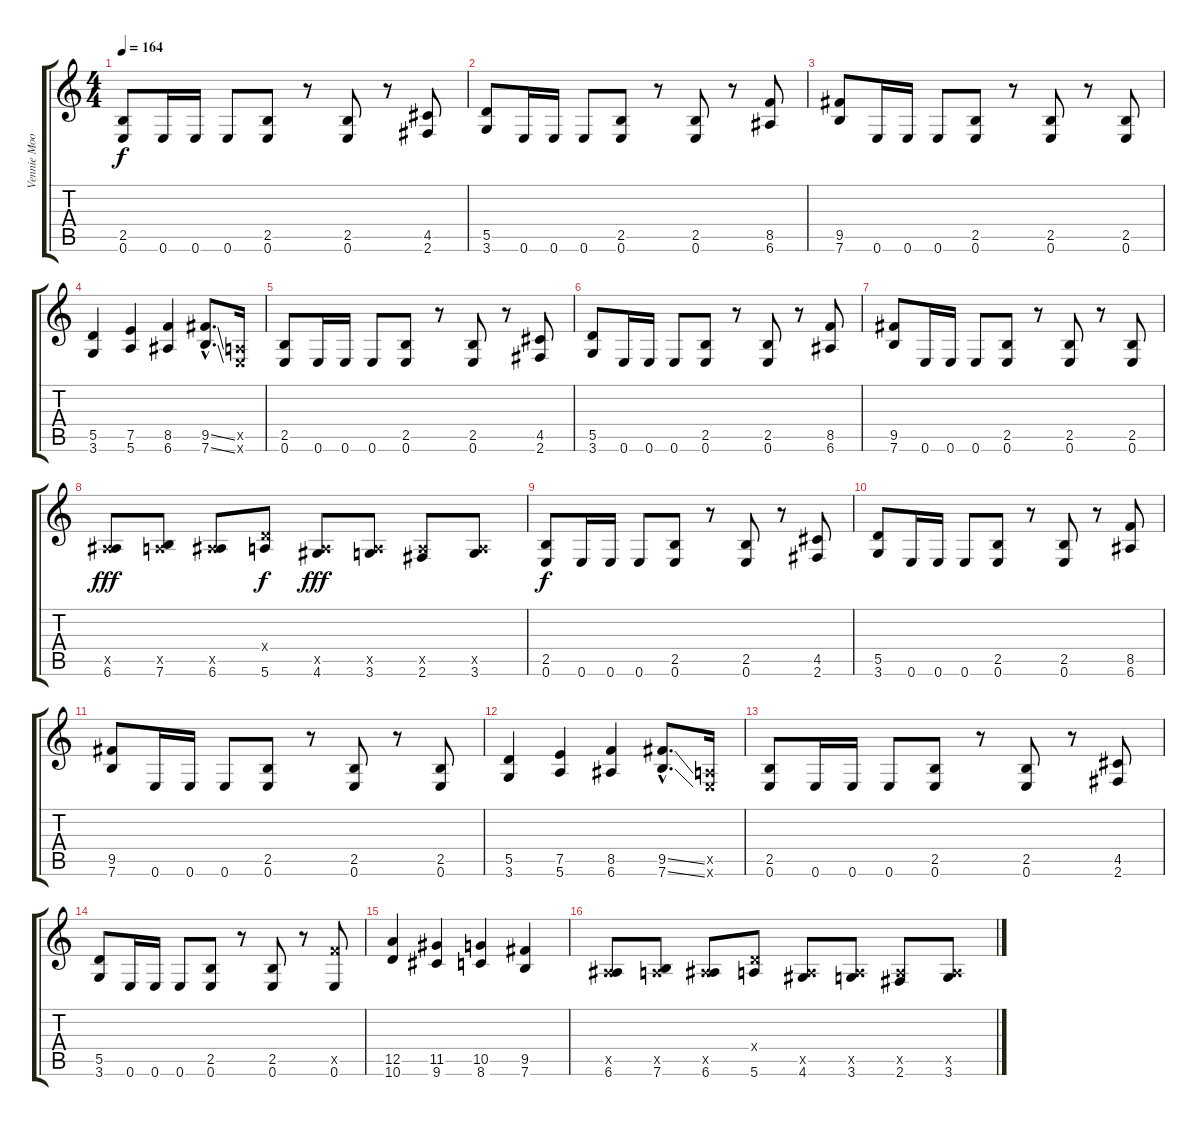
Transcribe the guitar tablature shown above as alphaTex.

\track ("Vennie Moore" "Vennie Moo") {instrument overdrivenguitar}
\staff {score tabs}
\tuning (E4 B3 G3 D3 A2 E2) {hide}
\ts (4 4)
\tempo 164
\clef g2
\ks c
(2.5 0.6).8{dy f instrument overdrivenguitar} 0.6.16 0.6.16 0.6.8 (2.5 0.6).8 r.8 (2.5 0.6).8 r.8 (4.5 2.6).8 |
(5.5 3.6).8 0.6.16 0.6.16 0.6.8 (2.5 0.6).8 r.8 (2.5 0.6).8 r.8 (8.5 6.6).8 |
(9.5 7.6).8 0.6.16 0.6.16 0.6.8 (2.5 0.6).8 r.8 (2.5 0.6).8 r.8 (2.5 0.6).8 |
(5.5 3.6).4 (7.5 5.6).4 (8.5 6.6).4 (9.5{ss hac} 7.6{ss hac}).8{d} (0.5{x} 0.6{x}).16 |
(2.5 0.6).8 0.6.16 0.6.16 0.6.8 (2.5 0.6).8 r.8 (2.5 0.6).8 r.8 (4.5 2.6).8 |
(5.5 3.6).8 0.6.16 0.6.16 0.6.8 (2.5 0.6).8 r.8 (2.5 0.6).8 r.8 (8.5 6.6).8 |
(9.5 7.6).8 0.6.16 0.6.16 0.6.8 (2.5 0.6).8 r.8 (2.5 0.6).8 r.8 (2.5 0.6).8 |
(0.5{x} 6.6).8{dy fff} (0.5{x} 7.6).8 (0.5{x} 6.6).8 (0.4{x} 5.6).8{dy f} (0.5{x} 4.6).8{dy fff} (0.5{x} 3.6).8 (0.5{x} 2.6).8 (0.5{x} 3.6).8 |
(2.5 0.6).8{dy f} 0.6.16 0.6.16 0.6.8 (2.5 0.6).8 r.8 (2.5 0.6).8 r.8 (4.5 2.6).8 |
(5.5 3.6).8 0.6.16 0.6.16 0.6.8 (2.5 0.6).8 r.8 (2.5 0.6).8 r.8 (8.5 6.6).8 |
(9.5 7.6).8 0.6.16 0.6.16 0.6.8 (2.5 0.6).8 r.8 (2.5 0.6).8 r.8 (2.5 0.6).8 |
(5.5 3.6).4 (7.5 5.6).4 (8.5 6.6).4 (9.5{ss hac} 7.6{ss hac}).8{d} (0.5{x} 0.6{x}).16 |
(2.5 0.6).8 0.6.16 0.6.16 0.6.8 (2.5 0.6).8 r.8 (2.5 0.6).8 r.8 (4.5 2.6).8 |
(5.5 3.6).8 0.6.16 0.6.16 0.6.8 (2.5 0.6).8 r.8 (2.5 0.6).8 r.8 (8.5{x} 0.6).8 |
(12.5 10.6).4 (11.5 9.6).4 (10.5 8.6).4 (9.5 7.6).4 |
(0.5{x} 6.6).8 (0.5{x} 7.6).8 (0.5{x} 6.6).8 (0.4{x} 5.6).8 (0.5{x} 4.6).8 (0.5{x} 3.6).8 (0.5{x} 2.6).8 (0.5{x} 3.6).8
